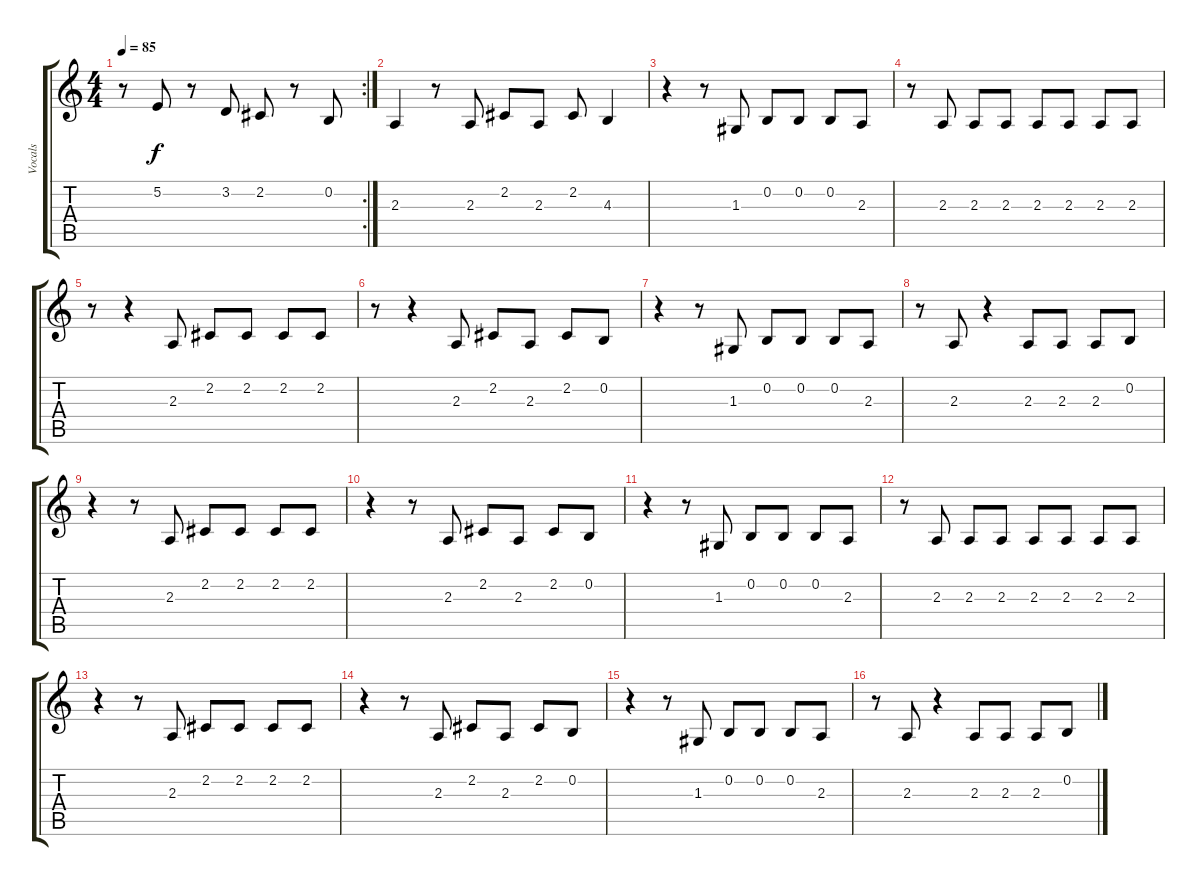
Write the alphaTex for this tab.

\track ("Vocals" "Vocals") {instrument voiceoohs}
\staff {score tabs}
\tuning (E4 B3 G3 D3 A2 E2) {hide}
\rc 2
\ts (4 4)
\tempo 85
\clef g2
\ks c
r.8{dy f} 5.2.8 r.8 3.2.8 2.2.8 r.8 0.2.8 |
2.3.4 r.8 2.3.8 2.2.8 2.3.8 2.2.8 4.3.4 |
r.4 r.8 1.3.8 0.2.8 0.2.8 0.2.8 2.3.8 |
r.8 2.3.8 2.3.8 2.3.8 2.3.8 2.3.8 2.3.8 2.3.8 |
r.8 r.4 2.3.8 2.2.8 2.2.8 2.2.8 2.2.8 |
r.8 r.4 2.3.8 2.2.8 2.3.8 2.2.8 0.2.8 |
r.4 r.8 1.3.8 0.2.8 0.2.8 0.2.8 2.3.8 |
r.8 2.3.8 r.4 2.3.8 2.3.8 2.3.8 0.2.8 |
r.4 r.8 2.3.8 2.2.8 2.2.8 2.2.8 2.2.8 |
r.4 r.8 2.3.8 2.2.8 2.3.8 2.2.8 0.2.8 |
r.4 r.8 1.3.8 0.2.8 0.2.8 0.2.8 2.3.8 |
r.8 2.3.8 2.3.8 2.3.8 2.3.8 2.3.8 2.3.8 2.3.8 |
r.4 r.8 2.3.8 2.2.8 2.2.8 2.2.8 2.2.8 |
r.4 r.8 2.3.8 2.2.8 2.3.8 2.2.8 0.2.8 |
r.4 r.8 1.3.8 0.2.8 0.2.8 0.2.8 2.3.8 |
r.8 2.3.8 r.4 2.3.8 2.3.8 2.3.8 0.2.8
